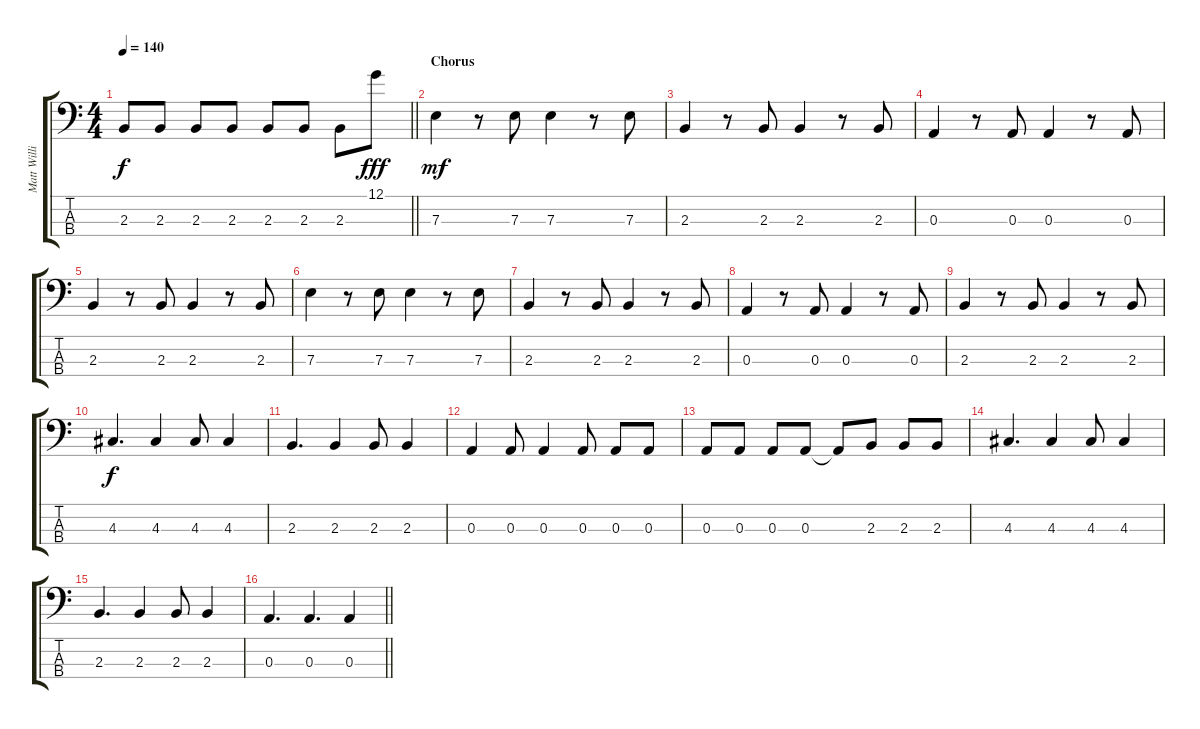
\track ("Matt Willis" "Matt Willi") {instrument electricbassfinger}
\staff {score tabs}
\tuning (G2 D2 A1 D1) {hide}
\ts (4 4)
\tempo 140
\clef f4
\barLineRight lightlight
\ks c
2.3.8{dy f} 2.3.8 2.3.8 2.3.8 2.3.8 2.3.8 2.3.8 12.1.8{dy fff instrument reversecymbal} |
\section ("" "Chorus")
7.3.4{dy mf instrument electricbassfinger} r.8 7.3.8 7.3.4 r.8 7.3.8 |
2.3.4 r.8 2.3.8 2.3.4 r.8 2.3.8 |
0.3.4 r.8 0.3.8 0.3.4 r.8 0.3.8 |
2.3.4 r.8 2.3.8 2.3.4 r.8 2.3.8 |
7.3.4 r.8 7.3.8 7.3.4 r.8 7.3.8 |
2.3.4 r.8 2.3.8 2.3.4 r.8 2.3.8 |
0.3.4 r.8 0.3.8 0.3.4 r.8 0.3.8 |
2.3.4 r.8 2.3.8 2.3.4 r.8 2.3.8 |
4.3.4{d dy f} 4.3.4 4.3.8 4.3.4 |
2.3.4{d} 2.3.4 2.3.8 2.3.4 |
0.3.4 0.3.8 0.3.4 0.3.8 0.3.8 0.3.8 |
0.3.8 0.3.8 0.3.8 0.3.8 0.3{t}.8 2.3.8 2.3.8 2.3.8 |
4.3.4{d} 4.3.4 4.3.8 4.3.4 |
2.3.4{d} 2.3.4 2.3.8 2.3.4 |
\barLineRight lightlight
0.3.4{d} 0.3.4{d} 0.3.4
